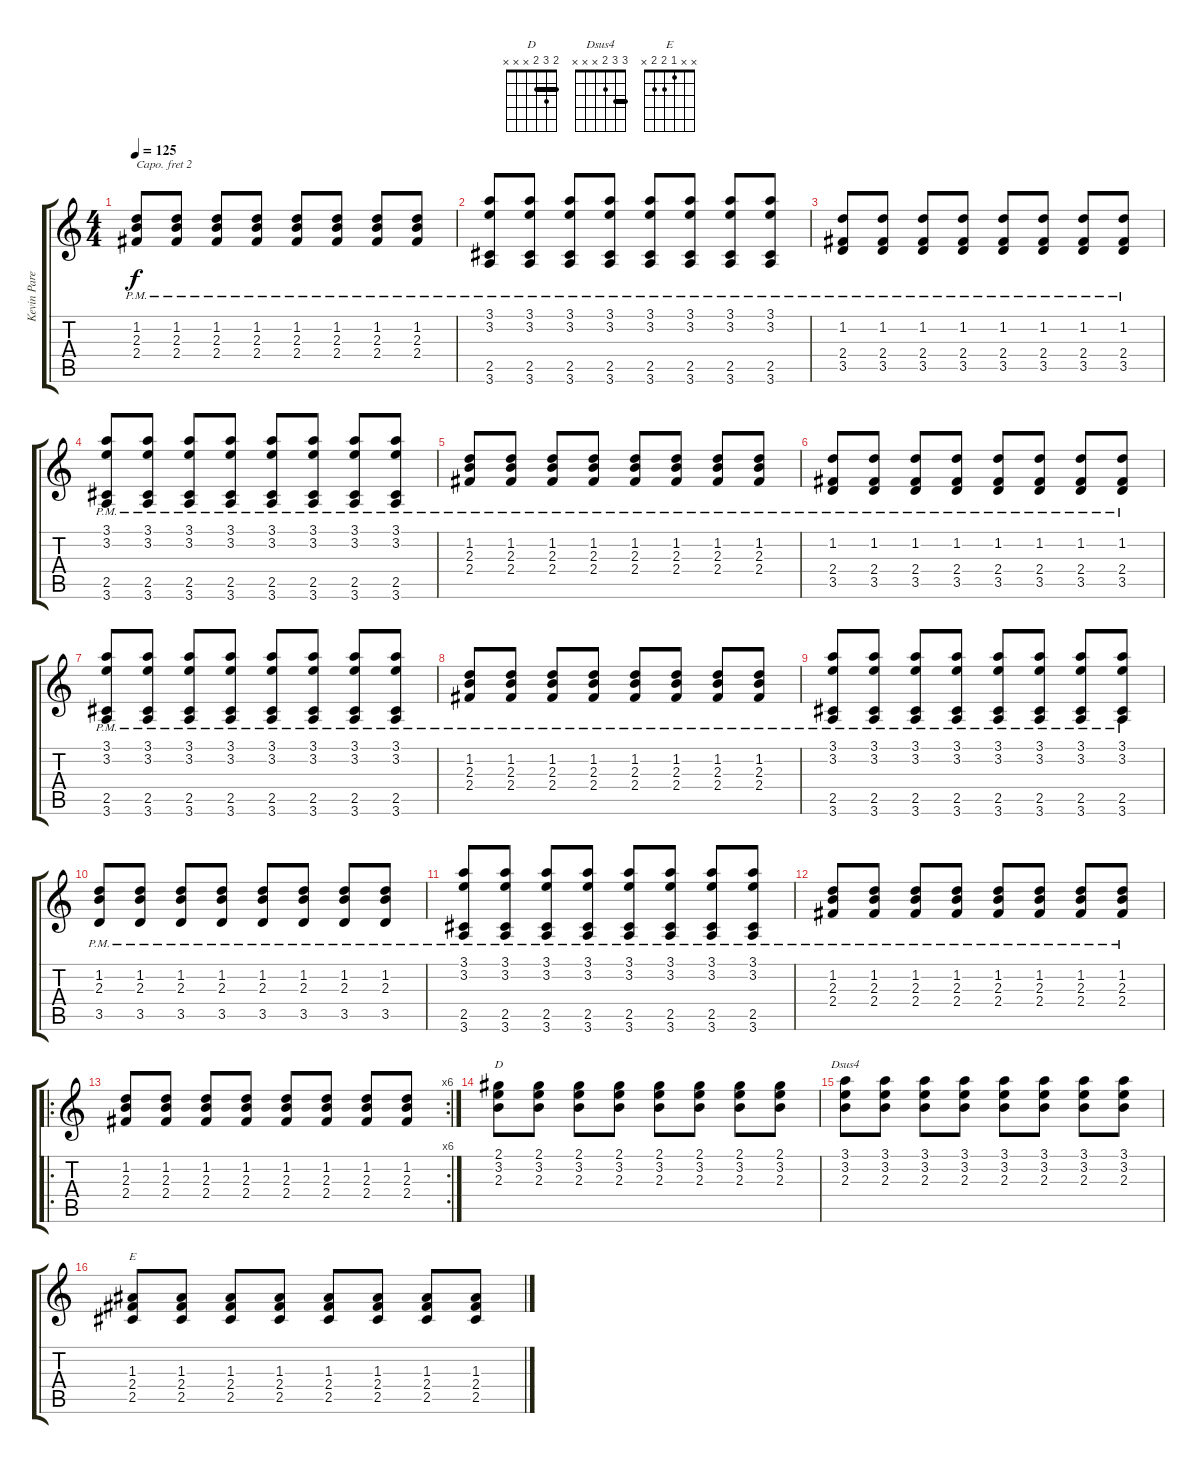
\track ("Kevin Parent " "Kevin Pare") {instrument acousticguitarsteel}
\staff {score tabs}
\capo 2
\tuning (E4 B3 G3 D3 A2 E2) {hide}
\chord ("D" 2 3 2 x x x) {barre 2}
\chord ("Dsus4" 3 3 2 x x x) {barre 3}
\chord ("E" x x 1 2 2 x)
\ts (4 4)
\tempo 125
\clef g2
\ks c
(1.2{pm} 2.3{pm} 2.4{pm}).8{dy f} (1.2{pm} 2.3{pm} 2.4{pm}).8 (1.2{pm} 2.3{pm} 2.4{pm}).8 (1.2{pm} 2.3{pm} 2.4{pm}).8 (1.2{pm} 2.3{pm} 2.4{pm}).8 (1.2{pm} 2.3{pm} 2.4{pm}).8 (1.2{pm} 2.3{pm} 2.4{pm}).8 (1.2{pm} 2.3{pm} 2.4{pm}).8 |
(3.1{pm} 3.2{pm} 2.5{pm} 3.6{pm}).8 (3.1{pm} 3.2{pm} 2.5{pm} 3.6{pm}).8 (3.1{pm} 3.2{pm} 2.5{pm} 3.6{pm}).8 (3.1{pm} 3.2{pm} 2.5{pm} 3.6{pm}).8 (3.1{pm} 3.2{pm} 2.5{pm} 3.6{pm}).8 (3.1{pm} 3.2{pm} 2.5{pm} 3.6{pm}).8 (3.1{pm} 3.2{pm} 2.5{pm} 3.6{pm}).8 (3.1{pm} 3.2{pm} 2.5{pm} 3.6{pm}).8 |
(1.2{pm} 2.4{pm} 3.5{pm}).8 (1.2{pm} 2.4{pm} 3.5{pm}).8 (1.2{pm} 2.4{pm} 3.5{pm}).8 (1.2{pm} 2.4{pm} 3.5{pm}).8 (1.2{pm} 2.4{pm} 3.5{pm}).8 (1.2{pm} 2.4{pm} 3.5{pm}).8 (1.2{pm} 2.4{pm} 3.5{pm}).8 (1.2{pm} 2.4{pm} 3.5{pm}).8 |
(3.1{pm} 3.2{pm} 2.5{pm} 3.6{pm}).8 (3.1{pm} 3.2{pm} 2.5{pm} 3.6{pm}).8 (3.1{pm} 3.2{pm} 2.5{pm} 3.6{pm}).8 (3.1{pm} 3.2{pm} 2.5{pm} 3.6{pm}).8 (3.1{pm} 3.2{pm} 2.5{pm} 3.6{pm}).8 (3.1{pm} 3.2{pm} 2.5{pm} 3.6{pm}).8 (3.1{pm} 3.2{pm} 2.5{pm} 3.6{pm}).8 (3.1{pm} 3.2{pm} 2.5{pm} 3.6{pm}).8 |
(1.2{pm} 2.3{pm} 2.4{pm}).8 (1.2{pm} 2.3{pm} 2.4{pm}).8 (1.2{pm} 2.3{pm} 2.4{pm}).8 (1.2{pm} 2.3{pm} 2.4{pm}).8 (1.2{pm} 2.3{pm} 2.4{pm}).8 (1.2{pm} 2.3{pm} 2.4{pm}).8 (1.2{pm} 2.3{pm} 2.4{pm}).8 (1.2{pm} 2.3{pm} 2.4{pm}).8 |
(1.2{pm} 2.4{pm} 3.5{pm}).8 (1.2{pm} 2.4{pm} 3.5{pm}).8 (1.2{pm} 2.4{pm} 3.5{pm}).8 (1.2{pm} 2.4{pm} 3.5{pm}).8 (1.2{pm} 2.4{pm} 3.5{pm}).8 (1.2{pm} 2.4{pm} 3.5{pm}).8 (1.2{pm} 2.4{pm} 3.5{pm}).8 (1.2{pm} 2.4{pm} 3.5{pm}).8 |
(3.1{pm} 3.2{pm} 2.5 3.6{pm}).8 (3.1{pm} 3.2{pm} 2.5{pm} 3.6{pm}).8 (3.1{pm} 3.2{pm} 2.5{pm} 3.6{pm}).8 (3.1{pm} 3.2{pm} 2.5{pm} 3.6{pm}).8 (3.1{pm} 3.2{pm} 2.5{pm} 3.6{pm}).8 (3.1{pm} 3.2{pm} 2.5{pm} 3.6{pm}).8 (3.1{pm} 3.2{pm} 2.5{pm} 3.6{pm}).8 (3.1{pm} 3.2{pm} 2.5{pm} 3.6{pm}).8 |
(1.2{pm} 2.3{pm} 2.4{pm}).8 (1.2{pm} 2.3{pm} 2.4{pm}).8 (1.2{pm} 2.3{pm} 2.4{pm}).8 (1.2{pm} 2.3{pm} 2.4{pm}).8 (1.2{pm} 2.3{pm} 2.4{pm}).8 (1.2{pm} 2.3{pm} 2.4{pm}).8 (1.2{pm} 2.3{pm} 2.4{pm}).8 (1.2{pm} 2.3{pm} 2.4{pm}).8 |
(3.1{pm} 3.2{pm} 2.5{pm} 3.6{pm}).8 (3.1{pm} 3.2{pm} 2.5{pm} 3.6{pm}).8 (3.1{pm} 3.2{pm} 2.5{pm} 3.6{pm}).8 (3.1{pm} 3.2{pm} 2.5{pm} 3.6{pm}).8 (3.1{pm} 3.2{pm} 2.5{pm} 3.6{pm}).8 (3.1{pm} 3.2{pm} 2.5{pm} 3.6{pm}).8 (3.1{pm} 3.2{pm} 2.5{pm} 3.6{pm}).8 (3.1{pm} 3.2{pm} 2.5{pm} 3.6{pm}).8 |
(1.2{pm} 2.3{pm} 3.5{pm}).8 (1.2{pm} 2.3{pm} 3.5{pm}).8 (1.2{pm} 2.3{pm} 3.5{pm}).8 (1.2{pm} 2.3{pm} 3.5{pm}).8 (1.2{pm} 2.3{pm} 3.5{pm}).8 (1.2{pm} 2.3{pm} 3.5{pm}).8 (1.2{pm} 2.3{pm} 3.5{pm}).8 (1.2{pm} 2.3{pm} 3.5{pm}).8 |
(3.1{pm} 3.2{pm} 2.5{pm} 3.6{pm}).8 (3.1{pm} 3.2{pm} 2.5{pm} 3.6{pm}).8 (3.1{pm} 3.2{pm} 2.5{pm} 3.6{pm}).8 (3.1{pm} 3.2{pm} 2.5{pm} 3.6{pm}).8 (3.1{pm} 3.2{pm} 2.5{pm} 3.6{pm}).8 (3.1{pm} 3.2{pm} 2.5{pm} 3.6{pm}).8 (3.1{pm} 3.2{pm} 2.5{pm} 3.6{pm}).8 (3.1{pm} 3.2{pm} 2.5{pm} 3.6{pm}).8 |
(1.2{pm} 2.3{pm} 2.4{pm}).8 (1.2{pm} 2.3{pm} 2.4{pm}).8 (1.2{pm} 2.3{pm} 2.4{pm}).8 (1.2{pm} 2.3{pm} 2.4{pm}).8 (1.2{pm} 2.3{pm} 2.4{pm}).8 (1.2{pm} 2.3{pm} 2.4{pm}).8 (1.2{pm} 2.3{pm} 2.4{pm}).8 (1.2{pm} 2.3{pm} 2.4{pm}).8 |
\ro
\rc 6
(1.2 2.3 2.4).8 (1.2 2.3 2.4).8 (1.2 2.3 2.4).8 (1.2 2.3 2.4).8 (1.2 2.3 2.4).8 (1.2 2.3 2.4).8 (1.2 2.3 2.4).8 (1.2 2.3 2.4).8 |
(2.1 3.2 2.3).8{ch "D"} (2.1 3.2 2.3).8 (2.1 3.2 2.3).8 (2.1 3.2 2.3).8 (2.1 3.2 2.3).8 (2.1 3.2 2.3).8 (2.1 3.2 2.3).8 (2.1 3.2 2.3).8 |
(3.1 3.2 2.3).8{ch "Dsus4"} (3.1 3.2 2.3).8 (3.1 3.2 2.3).8 (3.1 3.2 2.3).8 (3.1 3.2 2.3).8 (3.1 3.2 2.3).8 (3.1 3.2 2.3).8 (3.1 3.2 2.3).8 |
(1.3 2.4 2.5).8{ch "E"} (1.3 2.4 2.5).8 (1.3 2.4 2.5).8 (1.3 2.4 2.5).8 (1.3 2.4 2.5).8 (1.3 2.4 2.5).8 (1.3 2.4 2.5).8 (1.3 2.4 2.5).8
